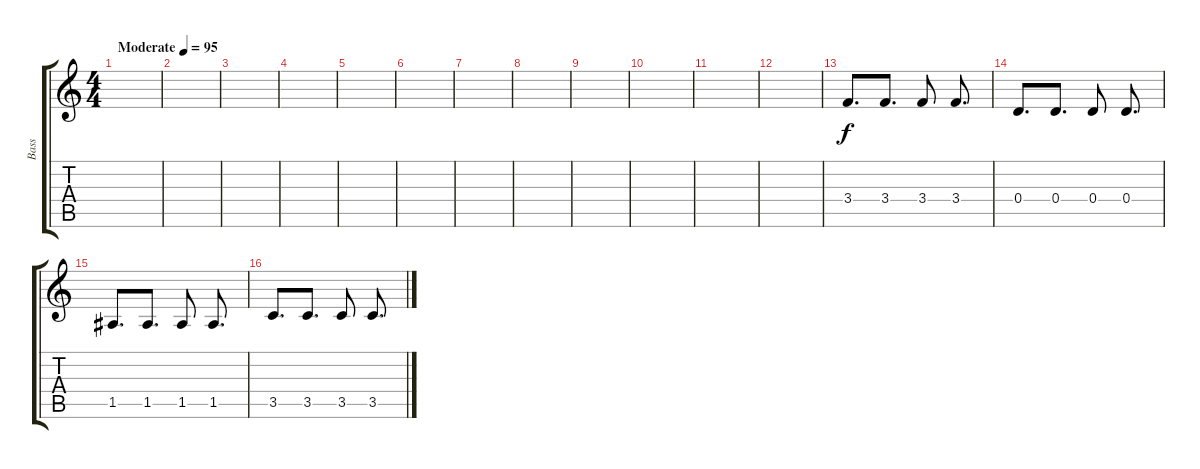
\track ("Bass" "Bass") {instrument electricbassfinger}
\staff {score tabs}
\tuning (E4 B3 G3 D3 A2 E2) {hide}
\ts (4 4)
\tempo (95 "Moderate")
\clef g2
\ks c
|
|
|
|
|
|
|
|
|
|
|
|
3.4.8{d} 3.4.8{d} 3.4.8 3.4.8{d} |
0.4.8{d} 0.4.8{d} 0.4.8 0.4.8{d} |
1.5.8{d} 1.5.8{d} 1.5.8 1.5.8{d} |
3.5.8{d} 3.5.8{d} 3.5.8 3.5.8{d}
